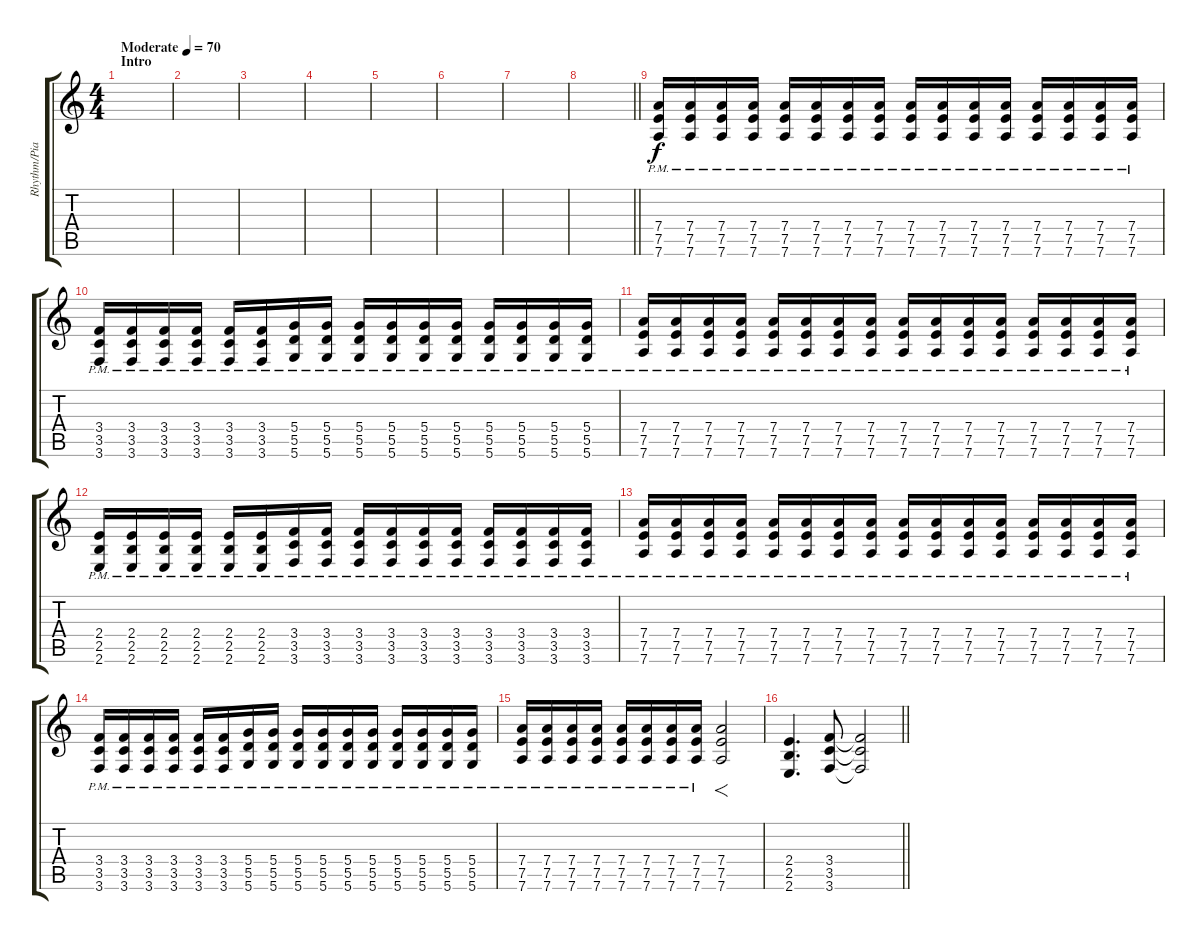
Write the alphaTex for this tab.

\track ("Rhythm/Piano L" "Rhythm/Pia") {instrument overdrivenguitar}
\staff {score tabs}
\tuning (E4 B3 G3 D3 A2 D2) {hide}
\ts (4 4)
\section ("" "Intro")
\tempo (70 "Moderate")
\clef g2
\ks c
|
|
|
|
|
|
|
\barLineRight lightlight
|
(7.4{pm} 7.5{pm} 7.6{pm}).16 (7.4{pm} 7.5{pm} 7.6{pm}).16 (7.4{pm} 7.5{pm} 7.6{pm}).16 (7.4{pm} 7.5{pm} 7.6{pm}).16 (7.4{pm} 7.5{pm} 7.6{pm}).16 (7.4{pm} 7.5{pm} 7.6{pm}).16 (7.4{pm} 7.5{pm} 7.6{pm}).16 (7.4{pm} 7.5{pm} 7.6{pm}).16 (7.4{pm} 7.5{pm} 7.6{pm}).16 (7.4{pm} 7.5{pm} 7.6{pm}).16 (7.4{pm} 7.5{pm} 7.6{pm}).16 (7.4{pm} 7.5{pm} 7.6{pm}).16 (7.4{pm} 7.5{pm} 7.6{pm}).16 (7.4{pm} 7.5{pm} 7.6{pm}).16 (7.4{pm} 7.5{pm} 7.6{pm}).16 (7.4{pm} 7.5{pm} 7.6{pm}).16 |
(3.4{pm} 3.5{pm} 3.6{pm}).16 (3.4{pm} 3.5{pm} 3.6{pm}).16 (3.4{pm} 3.5{pm} 3.6{pm}).16 (3.4{pm} 3.5{pm} 3.6{pm}).16 (3.4{pm} 3.5{pm} 3.6{pm}).16 (3.4{pm} 3.5{pm} 3.6{pm}).16 (5.4{pm} 5.5{pm} 5.6{pm}).16 (5.4{pm} 5.5{pm} 5.6{pm}).16 (5.4{pm} 5.5{pm} 5.6{pm}).16 (5.4{pm} 5.5{pm} 5.6{pm}).16 (5.4{pm} 5.5{pm} 5.6{pm}).16 (5.4{pm} 5.5{pm} 5.6{pm}).16 (5.4{pm} 5.5{pm} 5.6{pm}).16 (5.4{pm} 5.5{pm} 5.6{pm}).16 (5.4{pm} 5.5{pm} 5.6{pm}).16 (5.4{pm} 5.5{pm} 5.6{pm}).16 |
(7.4{pm} 7.5{pm} 7.6{pm}).16 (7.4{pm} 7.5{pm} 7.6{pm}).16 (7.4{pm} 7.5{pm} 7.6{pm}).16 (7.4{pm} 7.5{pm} 7.6{pm}).16 (7.4{pm} 7.5{pm} 7.6{pm}).16 (7.4{pm} 7.5{pm} 7.6{pm}).16 (7.4{pm} 7.5{pm} 7.6{pm}).16 (7.4{pm} 7.5{pm} 7.6{pm}).16 (7.4{pm} 7.5{pm} 7.6{pm}).16 (7.4{pm} 7.5{pm} 7.6{pm}).16 (7.4{pm} 7.5{pm} 7.6{pm}).16 (7.4{pm} 7.5{pm} 7.6{pm}).16 (7.4{pm} 7.5{pm} 7.6{pm}).16 (7.4{pm} 7.5{pm} 7.6{pm}).16 (7.4{pm} 7.5{pm} 7.6{pm}).16 (7.4{pm} 7.5{pm} 7.6{pm}).16 |
(2.4{pm} 2.5{pm} 2.6{pm}).16 (2.4{pm} 2.5{pm} 2.6{pm}).16 (2.4{pm} 2.5{pm} 2.6{pm}).16 (2.4{pm} 2.5{pm} 2.6{pm}).16 (2.4{pm} 2.5{pm} 2.6{pm}).16 (2.4{pm} 2.5{pm} 2.6{pm}).16 (3.4{pm} 3.5{pm} 3.6{pm}).16 (3.4{pm} 3.5{pm} 3.6{pm}).16 (3.4{pm} 3.5{pm} 3.6{pm}).16 (3.4{pm} 3.5{pm} 3.6{pm}).16 (3.4{pm} 3.5{pm} 3.6{pm}).16 (3.4{pm} 3.5{pm} 3.6{pm}).16 (3.4{pm} 3.5{pm} 3.6{pm}).16 (3.4{pm} 3.5{pm} 3.6{pm}).16 (3.4{pm} 3.5{pm} 3.6{pm}).16 (3.4{pm} 3.5{pm} 3.6{pm}).16 |
(7.4{pm} 7.5{pm} 7.6{pm}).16 (7.4{pm} 7.5{pm} 7.6{pm}).16 (7.4{pm} 7.5{pm} 7.6{pm}).16 (7.4{pm} 7.5{pm} 7.6{pm}).16 (7.4{pm} 7.5{pm} 7.6{pm}).16 (7.4{pm} 7.5{pm} 7.6{pm}).16 (7.4{pm} 7.5{pm} 7.6{pm}).16 (7.4{pm} 7.5{pm} 7.6{pm}).16 (7.4{pm} 7.5{pm} 7.6{pm}).16 (7.4{pm} 7.5{pm} 7.6{pm}).16 (7.4{pm} 7.5{pm} 7.6{pm}).16 (7.4{pm} 7.5{pm} 7.6{pm}).16 (7.4{pm} 7.5{pm} 7.6{pm}).16 (7.4{pm} 7.5{pm} 7.6{pm}).16 (7.4{pm} 7.5{pm} 7.6{pm}).16 (7.4{pm} 7.5{pm} 7.6{pm}).16 |
(3.4{pm} 3.5{pm} 3.6{pm}).16 (3.4{pm} 3.5{pm} 3.6{pm}).16 (3.4{pm} 3.5{pm} 3.6{pm}).16 (3.4{pm} 3.5{pm} 3.6{pm}).16 (3.4{pm} 3.5{pm} 3.6{pm}).16 (3.4{pm} 3.5{pm} 3.6{pm}).16 (5.4{pm} 5.5{pm} 5.6{pm}).16 (5.4{pm} 5.5{pm} 5.6{pm}).16 (5.4{pm} 5.5{pm} 5.6{pm}).16 (5.4{pm} 5.5{pm} 5.6{pm}).16 (5.4{pm} 5.5{pm} 5.6{pm}).16 (5.4{pm} 5.5{pm} 5.6{pm}).16 (5.4{pm} 5.5{pm} 5.6{pm}).16 (5.4{pm} 5.5{pm} 5.6{pm}).16 (5.4{pm} 5.5{pm} 5.6{pm}).16 (5.4{pm} 5.5{pm} 5.6{pm}).16 |
(7.4{pm} 7.5{pm} 7.6{pm}).16 (7.4{pm} 7.5{pm} 7.6{pm}).16 (7.4{pm} 7.5{pm} 7.6{pm}).16 (7.4{pm} 7.5{pm} 7.6{pm}).16 (7.4{pm} 7.5{pm} 7.6{pm}).16 (7.4{pm} 7.5{pm} 7.6{pm}).16 (7.4{pm} 7.5{pm} 7.6{pm}).16 (7.4{pm} 7.5{pm} 7.6{pm}).16 (7.4 7.5 7.6).2{f} |
\barLineRight lightlight
(2.4 2.5 2.6).4{d} (3.4 3.5 3.6).8 (3.4{t} 3.5{t} 3.6{t}).2
